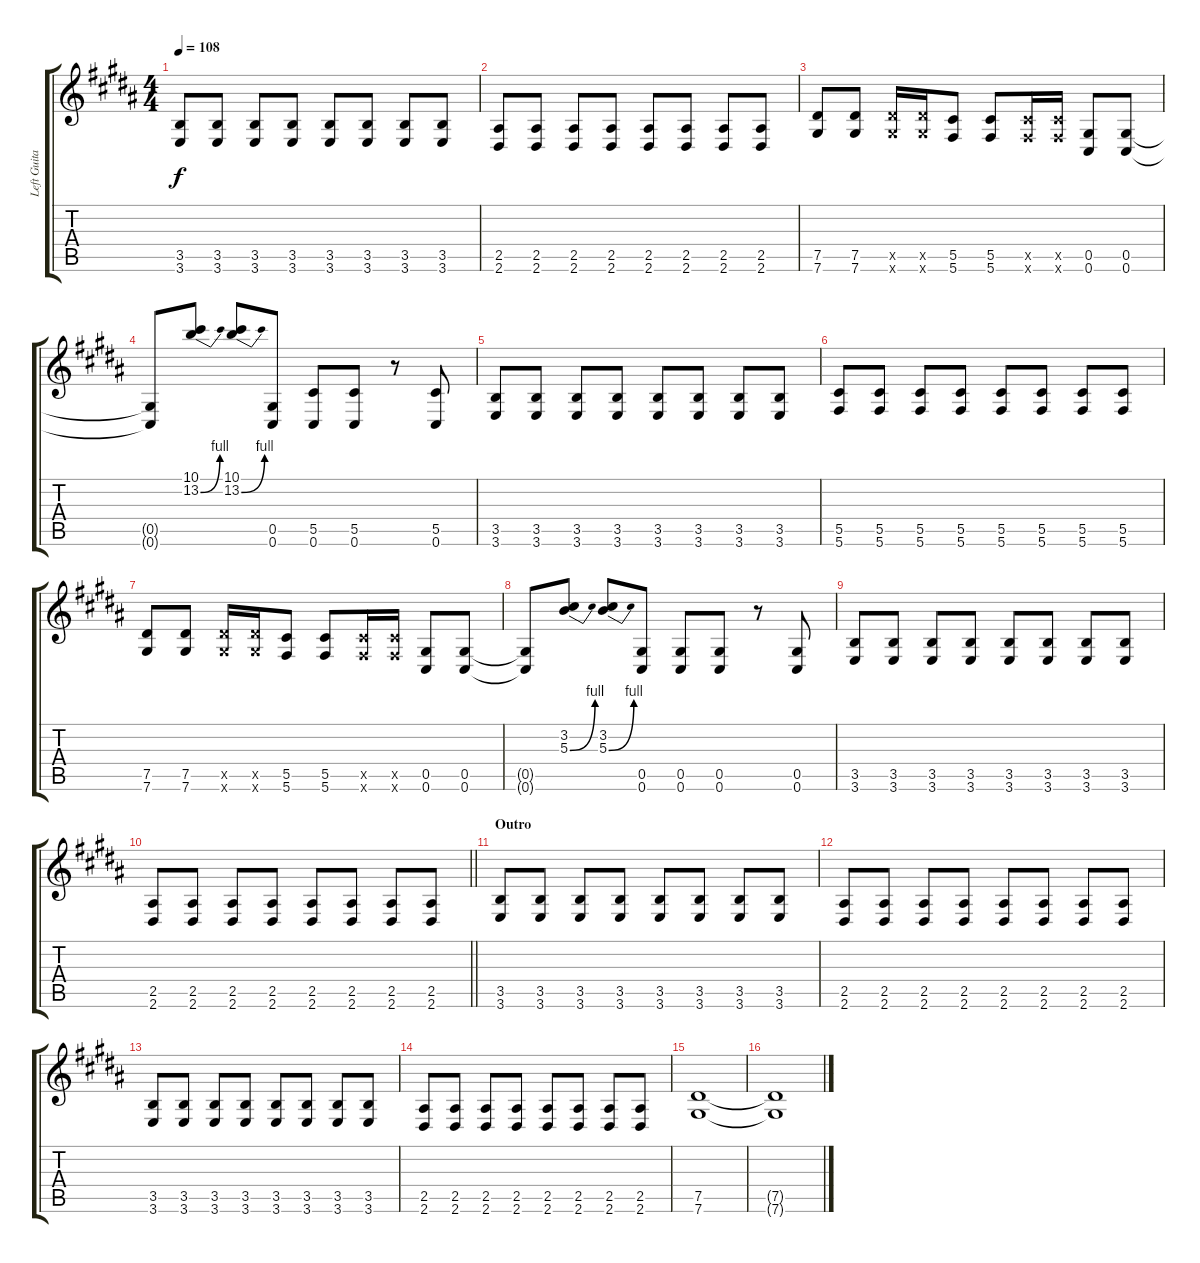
\track ("Left Guitar" "Left Guita") {instrument distortionguitar}
\staff {score tabs}
\tuning (Eb4 Bb3 Gb3 Db3 Ab2 Db2) {hide}
\ts (4 4)
\tempo 108
\clef g2
\ks b
(3.5 3.6).8{dy f} (3.5 3.6).8 (3.5 3.6).8 (3.5 3.6).8 (3.5 3.6).8 (3.5 3.6).8 (3.5 3.6).8 (3.5 3.6).8 |
(2.5 2.6).8 (2.5 2.6).8 (2.5 2.6).8 (2.5 2.6).8 (2.5 2.6).8 (2.5 2.6).8 (2.5 2.6).8 (2.5 2.6).8 |
(7.5 7.6).8 (7.5 7.6).8 (7.5{x} 7.6{x}).16 (7.5{x} 7.6{x}).16 (5.5 5.6).8 (5.5 5.6).8 (5.5{x} 5.6{x}).16 (5.5{x} 5.6{x}).16 (0.5 0.6).8 (0.5 0.6).8 |
(0.5{t} 0.6{t}).8 (10.1 13.2{be (bend 0 0 60 4)}).8 (10.1 13.2{be (bend 0 0 60 4)}).8 (0.5 0.6).8 (5.5 0.6).8 (5.5 0.6).8 r.8 (5.5 0.6).8 |
(3.5 3.6).8 (3.5 3.6).8 (3.5 3.6).8 (3.5 3.6).8 (3.5 3.6).8 (3.5 3.6).8 (3.5 3.6).8 (3.5 3.6).8 |
(5.5 5.6).8 (5.5 5.6).8 (5.5 5.6).8 (5.5 5.6).8 (5.5 5.6).8 (5.5 5.6).8 (5.5 5.6).8 (5.5 5.6).8 |
(7.5 7.6).8 (7.5 7.6).8 (7.5{x} 7.6{x}).16 (7.5{x} 7.6{x}).16 (5.5 5.6).8 (5.5 5.6).8 (5.5{x} 5.6{x}).16 (5.5{x} 5.6{x}).16 (0.5 0.6).8 (0.5 0.6).8 |
(0.5{t} 0.6{t}).8 (3.2 5.3{be (bend 0 0 60 4)}).8 (3.2 5.3{be (bend 0 0 60 4)}).8 (0.5 0.6).8 (0.5 0.6).8 (0.5 0.6).8 r.8 (0.5 0.6).8 |
(3.5 3.6).8 (3.5 3.6).8 (3.5 3.6).8 (3.5 3.6).8 (3.5 3.6).8 (3.5 3.6).8 (3.5 3.6).8 (3.5 3.6).8 |
\barLineRight lightlight
(2.5 2.6).8 (2.5 2.6).8 (2.5 2.6).8 (2.5 2.6).8 (2.5 2.6).8 (2.5 2.6).8 (2.5 2.6).8 (2.5 2.6).8 |
\section ("" "Outro")
(3.5 3.6).8 (3.5 3.6).8 (3.5 3.6).8 (3.5 3.6).8 (3.5 3.6).8 (3.5 3.6).8 (3.5 3.6).8 (3.5 3.6).8 |
(2.5 2.6).8 (2.5 2.6).8 (2.5 2.6).8 (2.5 2.6).8 (2.5 2.6).8 (2.5 2.6).8 (2.5 2.6).8 (2.5 2.6).8 |
(3.5 3.6).8 (3.5 3.6).8 (3.5 3.6).8 (3.5 3.6).8 (3.5 3.6).8 (3.5 3.6).8 (3.5 3.6).8 (3.5 3.6).8 |
(2.5 2.6).8 (2.5 2.6).8 (2.5 2.6).8 (2.5 2.6).8 (2.5 2.6).8 (2.5 2.6).8 (2.5 2.6).8 (2.5 2.6).8 |
(7.5 7.6).1{volume 8} |
(7.5{t} 7.6{t}).1
